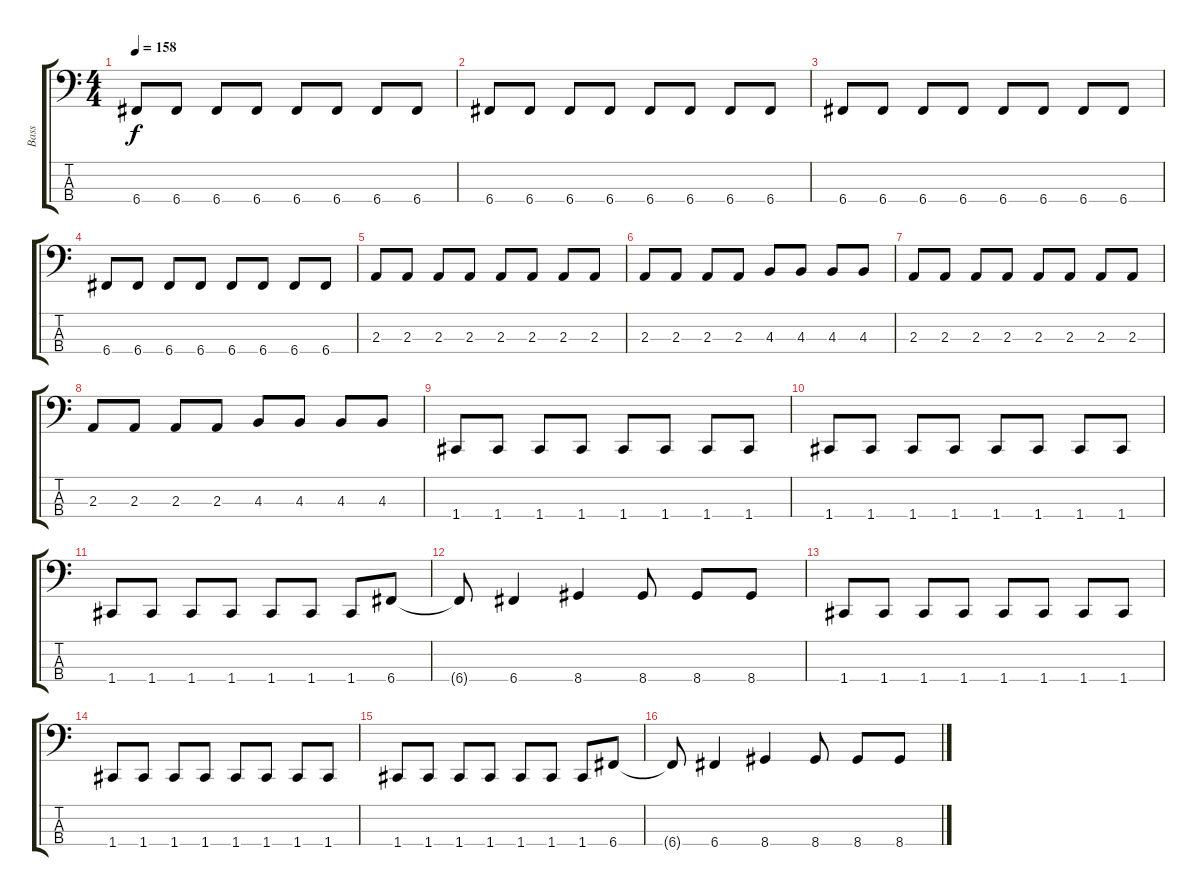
\track ("Bass" "Bass") {instrument slapbass1}
\staff {score tabs}
\tuning (F2 C2 G1 C1) {hide}
\ts (4 4)
\tempo 158
\clef f4
\ks c
6.4.8{dy f} 6.4.8 6.4.8 6.4.8 6.4.8 6.4.8 6.4.8 6.4.8 |
6.4.8 6.4.8 6.4.8 6.4.8 6.4.8 6.4.8 6.4.8 6.4.8 |
6.4.8 6.4.8 6.4.8 6.4.8 6.4.8 6.4.8 6.4.8 6.4.8 |
6.4.8 6.4.8 6.4.8 6.4.8 6.4.8 6.4.8 6.4.8 6.4.8 |
2.3.8 2.3.8 2.3.8 2.3.8 2.3.8 2.3.8 2.3.8 2.3.8 |
2.3.8 2.3.8 2.3.8 2.3.8 4.3.8 4.3.8 4.3.8 4.3.8 |
2.3.8 2.3.8 2.3.8 2.3.8 2.3.8 2.3.8 2.3.8 2.3.8 |
2.3.8 2.3.8 2.3.8 2.3.8 4.3.8 4.3.8 4.3.8 4.3.8 |
1.4.8 1.4.8 1.4.8 1.4.8 1.4.8 1.4.8 1.4.8 1.4.8 |
1.4.8 1.4.8 1.4.8 1.4.8 1.4.8 1.4.8 1.4.8 1.4.8 |
1.4.8 1.4.8 1.4.8 1.4.8 1.4.8 1.4.8 1.4.8 6.4.8 |
6.4{t}.8 6.4.4 8.4.4 8.4.8 8.4.8 8.4.8 |
1.4.8 1.4.8 1.4.8 1.4.8 1.4.8 1.4.8 1.4.8 1.4.8 |
1.4.8 1.4.8 1.4.8 1.4.8 1.4.8 1.4.8 1.4.8 1.4.8 |
1.4.8 1.4.8 1.4.8 1.4.8 1.4.8 1.4.8 1.4.8 6.4.8 |
6.4{t}.8 6.4.4 8.4.4 8.4.8 8.4.8 8.4.8
